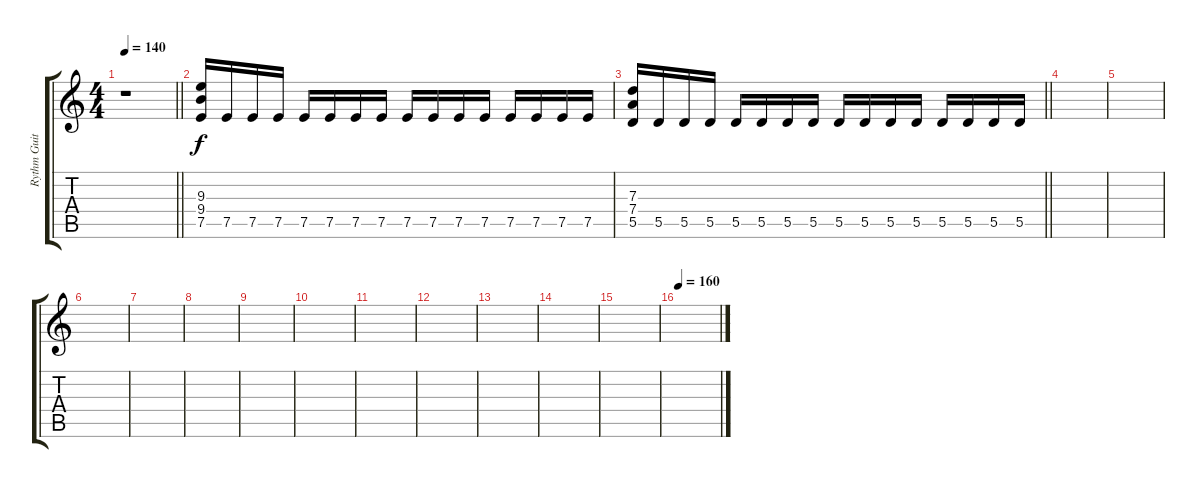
\track ("Rythm Guitarist(Christopher)" "Rythm Guit") {instrument distortionguitar}
\staff {score tabs}
\tuning (E4 B3 G3 D3 A2 E2) {hide}
\ts (4 4)
\tempo 140
\clef g2
\barLineRight lightlight
\ks c
r.1{dy f} |
(9.3 9.4 7.5).16 7.5.16 7.5.16 7.5.16 7.5.16 7.5.16 7.5.16 7.5.16 7.5.16 7.5.16 7.5.16 7.5.16 7.5.16 7.5.16 7.5.16 7.5.16 |
\barLineRight lightlight
(7.3 7.4 5.5).16 5.5.16 5.5.16 5.5.16 5.5.16 5.5.16 5.5.16 5.5.16 5.5.16 5.5.16 5.5.16 5.5.16 5.5.16 5.5.16 5.5.16 5.5.16 |
|
|
|
|
|
|
|
|
|
|
|
|
\tempo 160
